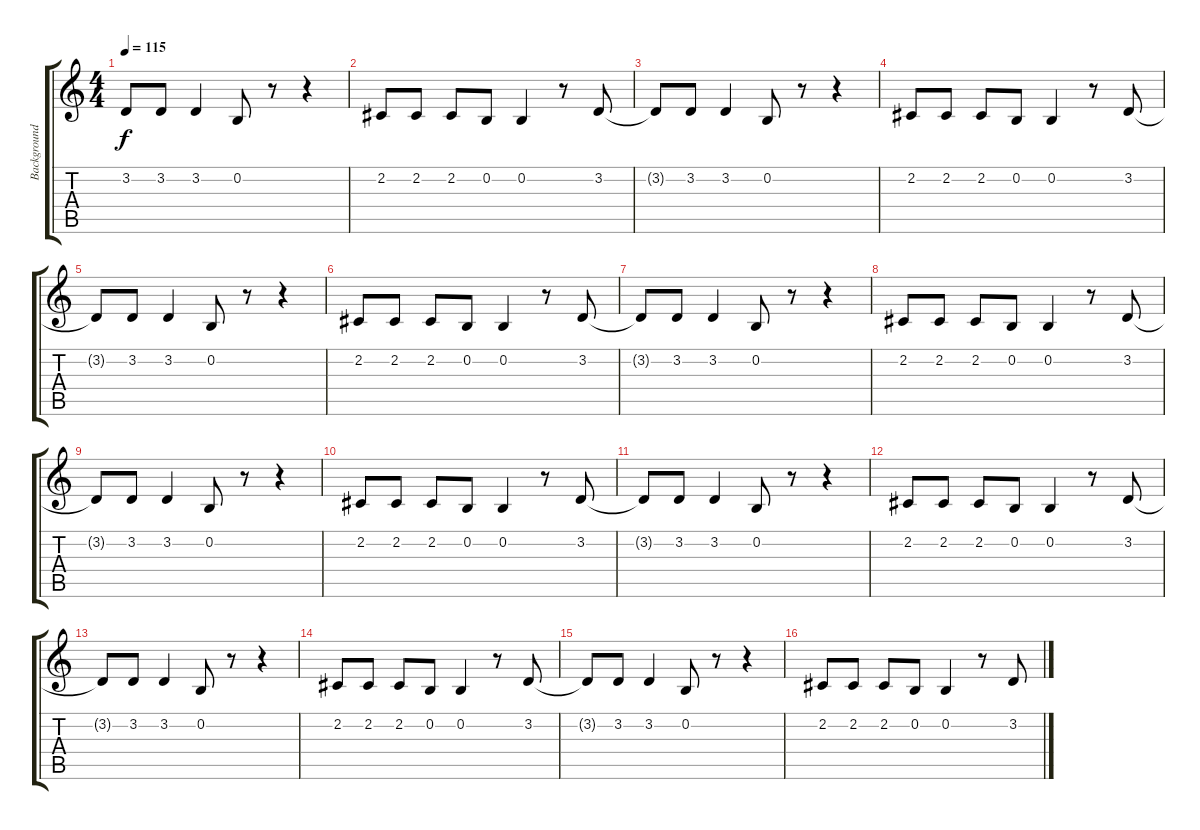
\track ("Background-Vocals" "Background") {instrument choiraahs}
\staff {score tabs}
\tuning (E4 B3 G3 D3 A2 E2) {hide}
\ts (4 4)
\tempo 115
\clef g2
\ks c
3.2{t}.8{dy f} 3.2.8 3.2.4 0.2.8 r.8 r.4 |
2.2.8 2.2.8 2.2.8 0.2.8 0.2.4 r.8 3.2.8 |
3.2{t}.8 3.2.8 3.2.4 0.2.8 r.8 r.4 |
2.2.8 2.2.8 2.2.8 0.2.8 0.2.4 r.8 3.2.8 |
3.2{t}.8 3.2.8 3.2.4 0.2.8 r.8 r.4 |
2.2.8 2.2.8 2.2.8 0.2.8 0.2.4 r.8 3.2.8 |
3.2{t}.8 3.2.8 3.2.4 0.2.8 r.8 r.4 |
2.2.8 2.2.8 2.2.8 0.2.8 0.2.4 r.8 3.2.8 |
3.2{t}.8 3.2.8 3.2.4 0.2.8 r.8 r.4 |
2.2.8 2.2.8 2.2.8 0.2.8 0.2.4 r.8 3.2.8 |
3.2{t}.8 3.2.8 3.2.4 0.2.8 r.8 r.4 |
2.2.8 2.2.8 2.2.8 0.2.8 0.2.4 r.8 3.2.8 |
3.2{t}.8 3.2.8 3.2.4 0.2.8 r.8 r.4 |
2.2.8 2.2.8 2.2.8 0.2.8 0.2.4 r.8 3.2.8 |
3.2{t}.8 3.2.8 3.2.4 0.2.8 r.8 r.4 |
2.2.8 2.2.8 2.2.8 0.2.8 0.2.4 r.8 3.2.8
